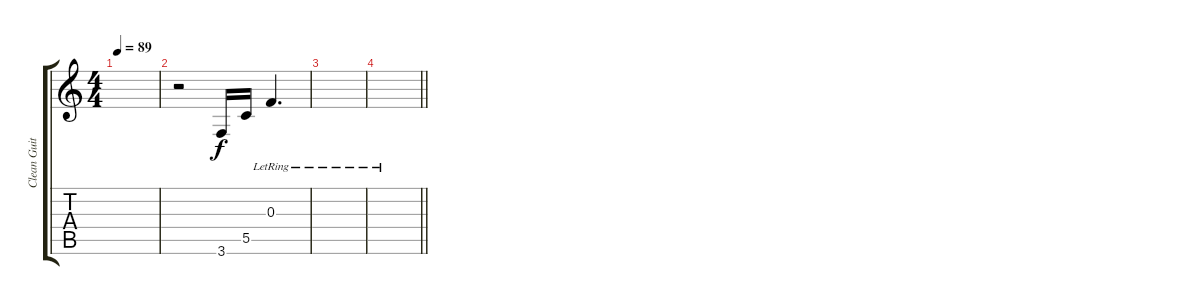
\track ("Clean Guit" "Clean Guit") {instrument electricguitarclean}
\staff {score tabs}
\tuning (D4 A3 F3 C3 G2 D2) {hide}
\ts (4 4)
\tempo 89
\clef g2
\ks c
|
r.2 3.6.16 5.5.16 0.3{lr}.4{d} |
|
\barLineRight lightlight
